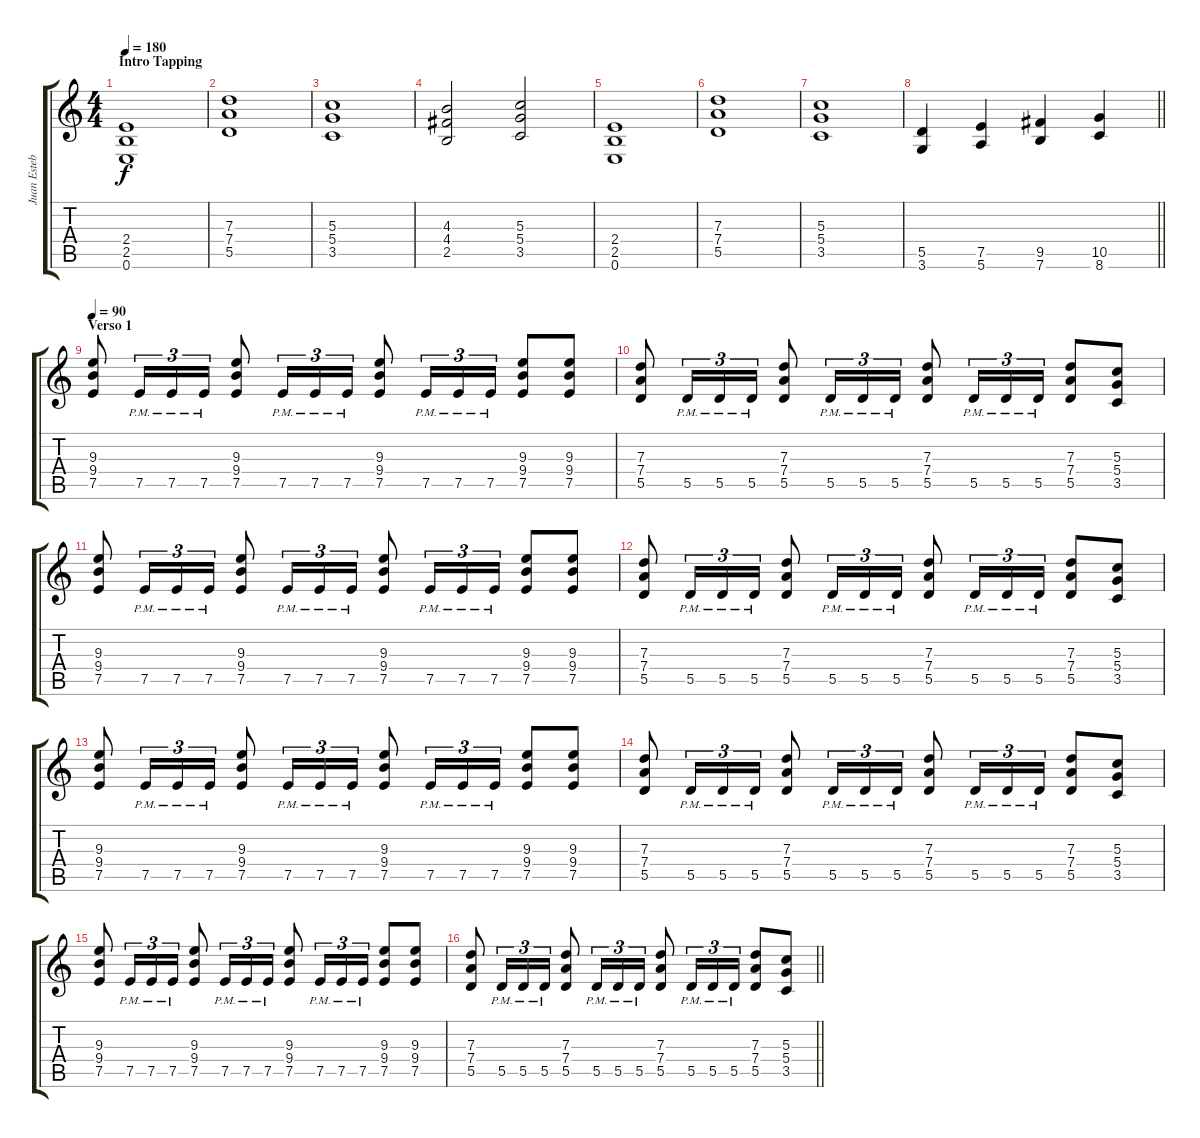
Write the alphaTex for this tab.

\track ("Juan Esteban Echeverry" "Juan Esteb") {instrument distortionguitar}
\staff {score tabs}
\tuning (E4 B3 G3 D3 A2 E2) {hide}
\ts (4 4)
\section ("" "Intro Tapping")
\tempo 180
\clef g2
\ks c
(2.4 2.5 0.6).1{dy f instrument distortionguitar} |
(7.3 7.4 5.5).1 |
(5.3 5.4 3.5).1 |
(4.3 4.4 2.5).2 (5.3 5.4 3.5).2 |
(2.4 2.5 0.6).1 |
(7.3 7.4 5.5).1 |
(5.3 5.4 3.5).1 |
\barLineRight lightlight
(5.5 3.6).4 (7.5 5.6).4 (9.5 7.6).4 (10.5 8.6).4 |
\section ("" "Verso 1")
\tempo 90
(9.3 9.4 7.5).8{balance 3} 7.5{pm}.16{tu (3 2)} 7.5{pm}.16{tu (3 2)} 7.5{pm}.16{tu (3 2)} (9.3 9.4 7.5).8 7.5{pm}.16{tu (3 2)} 7.5{pm}.16{tu (3 2)} 7.5{pm}.16{tu (3 2)} (9.3 9.4 7.5).8 7.5{pm}.16{tu (3 2)} 7.5{pm}.16{tu (3 2)} 7.5{pm}.16{tu (3 2)} (9.3 9.4 7.5).8 (9.3 9.4 7.5).8 |
(7.3 7.4 5.5).8 5.5{pm}.16{tu (3 2)} 5.5{pm}.16{tu (3 2)} 5.5{pm}.16{tu (3 2)} (7.3 7.4 5.5).8 5.5{pm}.16{tu (3 2)} 5.5{pm}.16{tu (3 2)} 5.5{pm}.16{tu (3 2)} (7.3 7.4 5.5).8 5.5{pm}.16{tu (3 2)} 5.5{pm}.16{tu (3 2)} 5.5{pm}.16{tu (3 2)} (7.3 7.4 5.5).8 (5.3 5.4 3.5).8 |
(9.3 9.4 7.5).8 7.5{pm}.16{tu (3 2)} 7.5{pm}.16{tu (3 2)} 7.5{pm}.16{tu (3 2)} (9.3 9.4 7.5).8 7.5{pm}.16{tu (3 2)} 7.5{pm}.16{tu (3 2)} 7.5{pm}.16{tu (3 2)} (9.3 9.4 7.5).8 7.5{pm}.16{tu (3 2)} 7.5{pm}.16{tu (3 2)} 7.5{pm}.16{tu (3 2)} (9.3 9.4 7.5).8 (9.3 9.4 7.5).8 |
(7.3 7.4 5.5).8 5.5{pm}.16{tu (3 2)} 5.5{pm}.16{tu (3 2)} 5.5{pm}.16{tu (3 2)} (7.3 7.4 5.5).8 5.5{pm}.16{tu (3 2)} 5.5{pm}.16{tu (3 2)} 5.5{pm}.16{tu (3 2)} (7.3 7.4 5.5).8 5.5{pm}.16{tu (3 2)} 5.5{pm}.16{tu (3 2)} 5.5{pm}.16{tu (3 2)} (7.3 7.4 5.5).8 (5.3 5.4 3.5).8 |
(9.3 9.4 7.5).8 7.5{pm}.16{tu (3 2)} 7.5{pm}.16{tu (3 2)} 7.5{pm}.16{tu (3 2)} (9.3 9.4 7.5).8 7.5{pm}.16{tu (3 2)} 7.5{pm}.16{tu (3 2)} 7.5{pm}.16{tu (3 2)} (9.3 9.4 7.5).8 7.5{pm}.16{tu (3 2)} 7.5{pm}.16{tu (3 2)} 7.5{pm}.16{tu (3 2)} (9.3 9.4 7.5).8 (9.3 9.4 7.5).8 |
(7.3 7.4 5.5).8 5.5{pm}.16{tu (3 2)} 5.5{pm}.16{tu (3 2)} 5.5{pm}.16{tu (3 2)} (7.3 7.4 5.5).8 5.5{pm}.16{tu (3 2)} 5.5{pm}.16{tu (3 2)} 5.5{pm}.16{tu (3 2)} (7.3 7.4 5.5).8 5.5{pm}.16{tu (3 2)} 5.5{pm}.16{tu (3 2)} 5.5{pm}.16{tu (3 2)} (7.3 7.4 5.5).8 (5.3 5.4 3.5).8 |
(9.3 9.4 7.5).8 7.5{pm}.16{tu (3 2)} 7.5{pm}.16{tu (3 2)} 7.5{pm}.16{tu (3 2)} (9.3 9.4 7.5).8 7.5{pm}.16{tu (3 2)} 7.5{pm}.16{tu (3 2)} 7.5{pm}.16{tu (3 2)} (9.3 9.4 7.5).8 7.5{pm}.16{tu (3 2)} 7.5{pm}.16{tu (3 2)} 7.5{pm}.16{tu (3 2)} (9.3 9.4 7.5).8 (9.3 9.4 7.5).8 |
\barLineRight lightlight
(7.3 7.4 5.5).8 5.5{pm}.16{tu (3 2)} 5.5{pm}.16{tu (3 2)} 5.5{pm}.16{tu (3 2)} (7.3 7.4 5.5).8 5.5{pm}.16{tu (3 2)} 5.5{pm}.16{tu (3 2)} 5.5{pm}.16{tu (3 2)} (7.3 7.4 5.5).8 5.5{pm}.16{tu (3 2)} 5.5{pm}.16{tu (3 2)} 5.5{pm}.16{tu (3 2)} (7.3 7.4 5.5).8 (5.3 5.4 3.5).8
